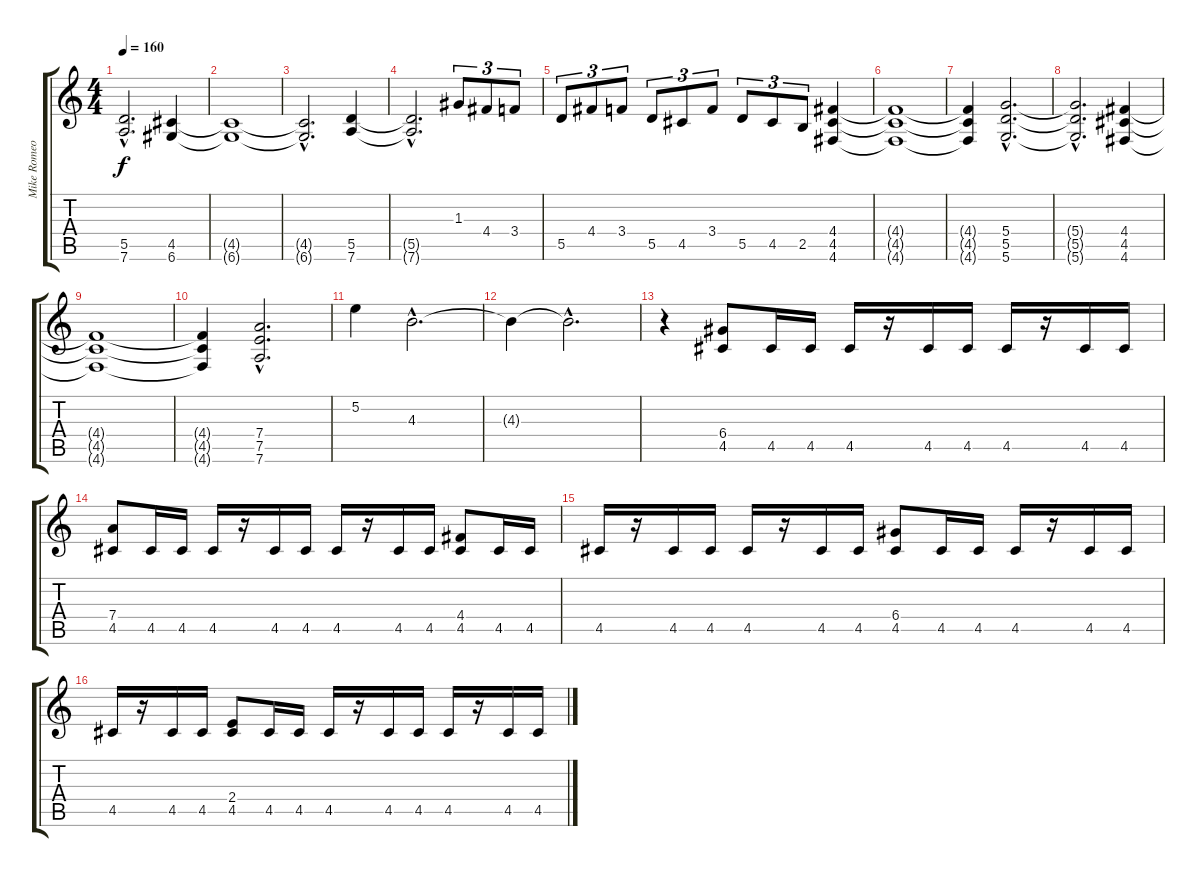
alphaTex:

\track ("Mike Romeo (Guitar)" "Mike Romeo") {instrument distortionguitar}
\staff {score tabs}
\tuning (E4 B3 G3 D3 A2 D2) {hide}
\ts (4 4)
\tempo 160
\clef g2
\ks c
(5.5{hac t} 7.6{hac t}).2{d dy f} (4.5 6.6).4 |
(4.5{t} 6.6{t}).1 |
(4.5{hac t} 6.6{hac t}).2{d} (5.5 7.6).4 |
(5.5{hac t} 7.6{hac t}).2{d} 1.3.8{tu (3 2)} 4.4.8{tu (3 2)} 3.4.8{tu (3 2)} |
5.5.8{tu (3 2)} 4.4.8{tu (3 2)} 3.4.8{tu (3 2)} 5.5.8{tu (3 2)} 4.5.8{tu (3 2)} 3.4.8{tu (3 2)} 5.5.8{tu (3 2)} 4.5.8{tu (3 2)} 2.5.8{tu (3 2)} (4.4 4.5 4.6).4 |
(4.4{t} 4.5{t} 4.6{t}).1 |
(4.4{t} 4.5{t} 4.6{t}).4 (5.4{hac} 5.5{hac} 5.6{hac}).2{d} |
(5.4{hac t} 5.5{hac t} 5.6{hac t}).2{d} (4.4 4.5 4.6).4 |
(4.4{t} 4.5{t} 4.6{t}).1 |
(4.4{t} 4.5{t} 4.6{t}).4 (7.4 7.5 7.6{hac}).2{d} |
5.2.4 4.3{hac}.2{d} |
4.3{t}.4 4.3{hac t}.2{d} |
r.4 (6.4 4.5).8 4.5.16 4.5.16 4.5.16 r.16 4.5.16 4.5.16 4.5.16 r.16 4.5.16 4.5.16 |
(7.4 4.5).8 4.5.16 4.5.16 4.5.16 r.16 4.5.16 4.5.16 4.5.16 r.16 4.5.16 4.5.16 (4.4 4.5).8 4.5.16 4.5.16 |
4.5.16 r.16 4.5.16 4.5.16 4.5.16 r.16 4.5.16 4.5.16 (6.4 4.5).8 4.5.16 4.5.16 4.5.16 r.16 4.5.16 4.5.16 |
4.5.16 r.16 4.5.16 4.5.16 (2.4 4.5).8 4.5.16 4.5.16 4.5.16 r.16 4.5.16 4.5.16 4.5.16 r.16 4.5.16 4.5.16
